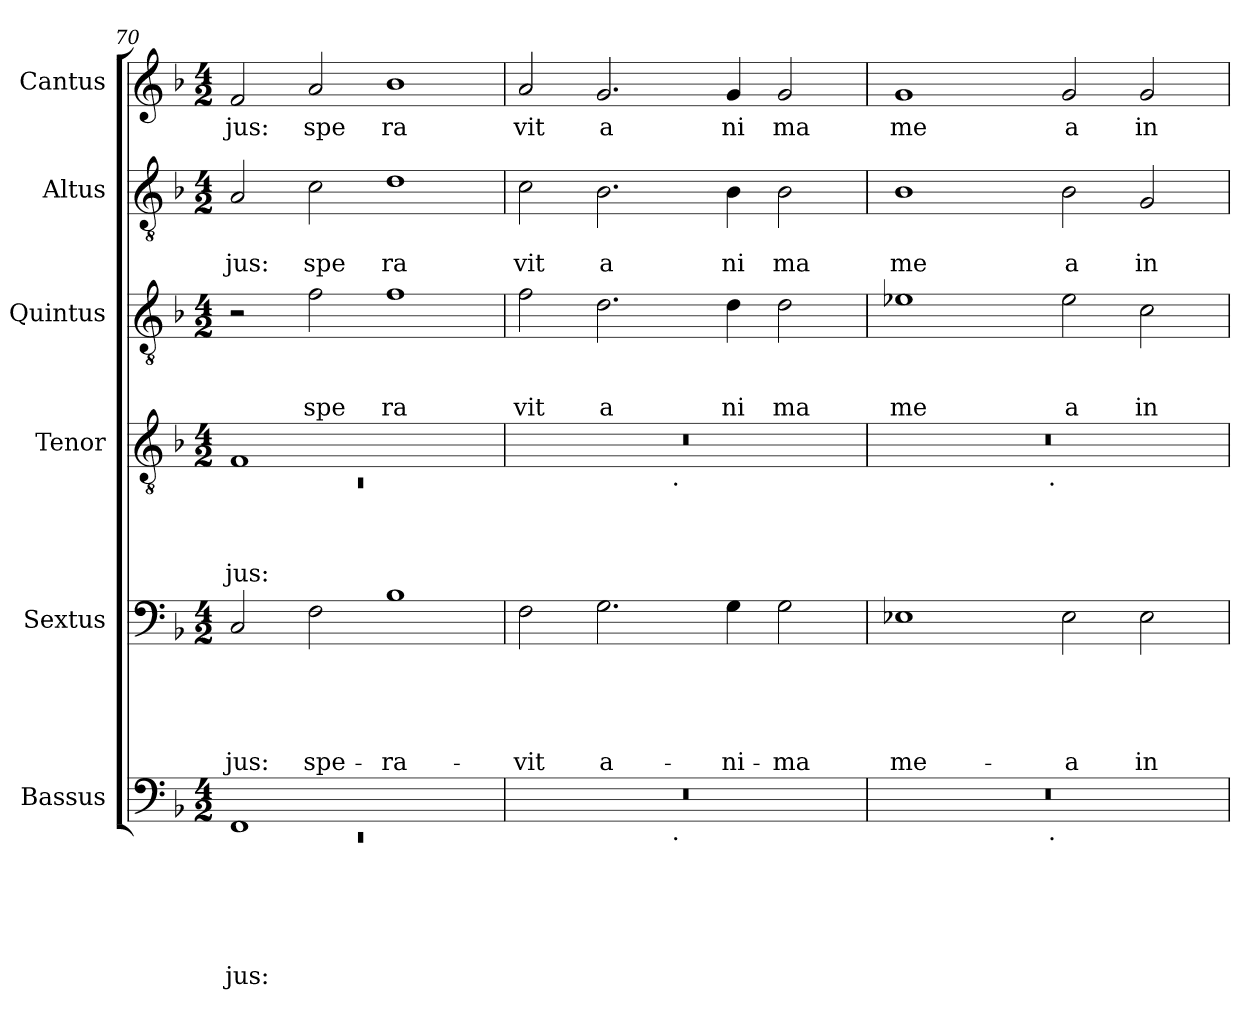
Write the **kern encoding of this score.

**kern	**text	**text	**text	**text	**text	**text	**kern	**text	**text	**text	**text	**text	**kern	**text	**text	**text	**text	**kern	**text	**text	**text	**kern	**text	**text	**kern	**text
*part6	*part6	*part6	*part6	*part6	*part6	*part6	*part5	*part5	*part5	*part5	*part5	*part5	*part4	*part4	*part4	*part4	*part4	*part3	*part3	*part3	*part3	*part2	*part2	*part2	*part1	*part1
*staff6	*staff6	*staff6	*staff6	*staff6	*staff6	*staff6	*staff5	*staff5	*staff5	*staff5	*staff5	*staff5	*staff4	*staff4	*staff4	*staff4	*staff4	*staff3	*staff3	*staff3	*staff3	*staff2	*staff2	*staff2	*staff1	*staff1
*I"Bassus	*	*	*	*	*	*	*I"Sextus	*	*	*	*	*	*I"Tenor	*	*	*	*	*I"Quintus	*	*	*	*I"Altus	*	*	*I"Cantus	*
*I'Bassus	*	*	*	*	*	*	*I'Sextus	*	*	*	*	*	*I'Tenor	*	*	*	*	*I'Quintus	*	*	*	*I'Altus	*	*	*I'Cantus	*
!!LO:PB:g=z
*clefF4	*	*	*	*	*	*	*clefF4	*	*	*	*	*	*clefGv2	*	*	*	*	*clefGv2	*	*	*	*clefGv2	*	*	*clefG2	*
*k[b-]	*	*	*	*	*	*	*k[b-]	*	*	*	*	*	*k[b-]	*	*	*	*	*k[b-]	*	*	*	*k[b-]	*	*	*k[b-]	*
*F:	*	*	*	*	*	*	*F:	*	*	*	*	*	*F:	*	*	*	*	*F:	*	*	*	*F:	*	*	*F:	*
*M4/2	*	*	*	*	*	*	*M4/2	*	*	*	*	*	*M4/2	*	*	*	*	*M4/2	*	*	*	*M4/2	*	*	*M4/2	*
=70	=70	=70	=70	=70	=70	=70	=70	=70	=70	=70	=70	=70	=70	=70	=70	=70	=70	=70	=70	=70	=70	=70	=70	=70	=70	=70
*^	*	*	*	*	*	*	*	*	*	*	*	*	*^	*	*	*	*	*	*	*	*	*	*	*	*	*
!	!LO:N:vis=1	!	!	!	!	!	!LO:LY:b	!	!	!	!	!	!LO:LY:b	!	!LO:N:vis=1	!	!	!	!LO:LY:b	!	!	!	!	!	!	!LO:LY:b	!	!LO:LY:b
1FF	0rEE	.	.	.	.	.	-jus:	2C/	.	.	.	.	jus:	1F	0rC	.	.	.	jus:	2r	.	.	.	2A/	.	-jus:	2f/	jus:
!	!	!	!	!	!	!	!	!	!	!	!	!	!LO:LY:b	!	!	!	!	!	!	!	!	!	!LO:LY:b	!	!	!LO:LY:b	!	!LO:LY:b
.	.	.	.	.	.	.	.	2F\	.	.	.	.	spe-	.	.	.	.	.	.	2f\	.	.	spe	2c\	.	spe	2a/	spe
!	!	!	!	!	!	!	!	!	!	!	!	!	!LO:LY:b	!	!	!	!	!	!	!	!	!	!LO:LY:b	!	!	!LO:LY:b	!	!LO:LY:b
1ryy	.	.	.	.	.	.	.	1B-	.	.	.	.	-ra-	1ryy	.	.	.	.	.	1f	.	.	ra	1d	.	ra	1b-	ra
=71	=71	=71	=71	=71	=71	=71	=71	=71	=71	=71	=71	=71	=71	=71	=71	=71	=71	=71	=71	=71	=71	=71	=71	=71	=71	=71	=71	=71
!	!	!	!	!	!	!	!	!	!	!	!	!	!LO:LY:b	!	!	!	!	!	!	!	!	!	!LO:LY:b	!	!	!LO:LY:b	!	!LO:LY:b
0r	2ryy	.	.	.	.	.	.	2F\	.	.	.	.	-vit	0r	2ryy	.	.	.	.	2f\	.	.	vit	2c\	.	vit	2a/	vit
!	!	!	!	!	!	!	!	!	!	!	!	!	!LO:LY:b	!	!	!	!	!	!	!	!	!	!LO:LY:b	!	!	!LO:LY:b	!	!LO:LY:b
.	4...ryy	.	.	.	.	.	.	2.G\	.	.	.	.	a-	.	4...ryy	.	.	.	.	2.d\	.	.	a	2.B-\	.	a	2.g/	a
!	!	!	!	!	!	!	!	!	!	!	!	!	!	!	!LO:TX:b:t=.	!	!	!	!	!	!	!	!	!	!	!	!	!
!	!LO:TX:b:t=.	!	!	!	!	!	!	!	!	!	!	!	!	!	!	!	!	!	!	!	!	!	!	!	!	!	!	!
.	1ryy	.	.	.	.	.	.	.	.	.	.	.	.	.	1ryy	.	.	.	.	.	.	.	.	.	.	.	.	.
!	!	!	!	!	!	!	!	!	!	!	!	!	!LO:LY:b	!	!	!	!	!	!	!	!	!	!LO:LY:b	!	!	!LO:LY:b	!	!LO:LY:b
.	.	.	.	.	.	.	.	4G\	.	.	.	.	-ni-	.	.	.	.	.	.	4d\	.	.	ni	4B-\	.	ni	4g/	ni
!	!	!	!	!	!	!	!	!	!	!	!	!	!LO:LY:b	!	!	!	!	!	!	!	!	!	!LO:LY:b	!	!	!LO:LY:b	!	!LO:LY:b
.	.	.	.	.	.	.	.	2G\	.	.	.	.	-ma	.	.	.	.	.	.	2d\	.	.	ma	2B-\	.	ma	2g/	ma
.	32ryy	.	.	.	.	.	.	.	.	.	.	.	.	.	32ryy	.	.	.	.	.	.	.	.	.	.	.	.	.
=72	=72	=72	=72	=72	=72	=72	=72	=72	=72	=72	=72	=72	=72	=72	=72	=72	=72	=72	=72	=72	=72	=72	=72	=72	=72	=72	=72	=72
!	!	!	!	!	!	!	!	!	!	!	!	!	!LO:LY:b	!	!	!	!	!	!	!	!	!	!LO:LY:b	!	!	!LO:LY:b	!	!LO:LY:b
0r	2ryy	.	.	.	.	.	.	1E-X	.	.	.	.	me-	0r	2ryy	.	.	.	.	1e-X	.	.	me	1B-	.	me	1g	me
.	4...ryy	.	.	.	.	.	.	.	.	.	.	.	.	.	4...ryy	.	.	.	.	.	.	.	.	.	.	.	.	.
!	!	!	!	!	!	!	!	!	!	!	!	!	!	!	!LO:TX:b:t=.	!	!	!	!	!	!	!	!	!	!	!	!	!
!	!LO:TX:b:t=.	!	!	!	!	!	!	!	!	!	!	!	!	!	!	!	!	!	!	!	!	!	!	!	!	!	!	!
.	1ryy	.	.	.	.	.	.	.	.	.	.	.	.	.	1ryy	.	.	.	.	.	.	.	.	.	.	.	.	.
!	!	!	!	!	!	!	!	!	!	!	!	!	!LO:LY:b	!	!	!	!	!	!	!	!	!	!LO:LY:b	!	!	!LO:LY:b	!	!LO:LY:b
.	.	.	.	.	.	.	.	2E-\	.	.	.	.	-a	.	.	.	.	.	.	2e-\	.	.	a	2B-\	.	a	2g/	a
!	!	!	!	!	!	!	!	!	!	!	!	!	!LO:LY:b	!	!	!	!	!	!	!	!	!	!LO:LY:b	!	!	!LO:LY:b	!	!LO:LY:b
.	.	.	.	.	.	.	.	2E-\	.	.	.	.	in	.	.	.	.	.	.	2c\	.	.	in	2G/	.	in	2g/	in
.	32ryy	.	.	.	.	.	.	.	.	.	.	.	.	.	32ryy	.	.	.	.	.	.	.	.	.	.	.	.	.
*v	*v	*	*	*	*	*	*	*	*	*	*	*	*	*v	*v	*	*	*	*	*	*	*	*	*	*	*	*	*
=	=	=	=	=	=	=	=	=	=	=	=	=	=	=	=	=	=	=	=	=	=	=	=	=	=	=
*-	*-	*-	*-	*-	*-	*-	*-	*-	*-	*-	*-	*-	*-	*-	*-	*-	*-	*-	*-	*-	*-	*-	*-	*-	*-	*-
